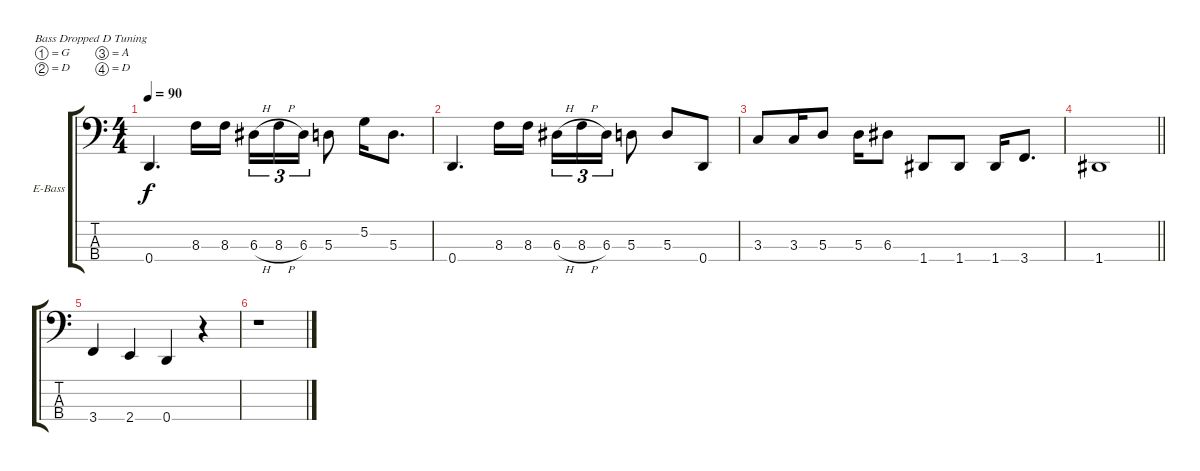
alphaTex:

\bracketExtendMode groupsimilarinstruments
\firstSystemTrackNameOrientation horizontal
\otherSystemsTrackNameOrientation horizontal
\track ("Track 8" "E-Bass") {instrument electricbassfinger}
\staff {score tabs}
\tuning (G2 D2 A1 D1)
\ts (4 4)
\tempo 90
\clef f4
\ks c
0.4.4{d dy f} 8.3.16 8.3.16 6.3{h}.16{tu (3 2)} 8.3{h}.16{tu (3 2)} 6.3.16{tu (3 2)} 5.3.8 5.2.16 5.3.8{d} |
0.4.4{d} 8.3.16 8.3.16 6.3{h}.16{tu (3 2)} 8.3{h}.16{tu (3 2)} 6.3.16{tu (3 2)} 5.3.8 5.3.8 0.4.8 |
3.3.8 3.3.16 5.3.8 5.3.16 6.3.8 1.4.8 1.4.8 1.4.16 3.4.8{d} |
\barLineRight lightlight
1.4.1 |
3.4.4 2.4.4 0.4.4 r.4 |
r.1
